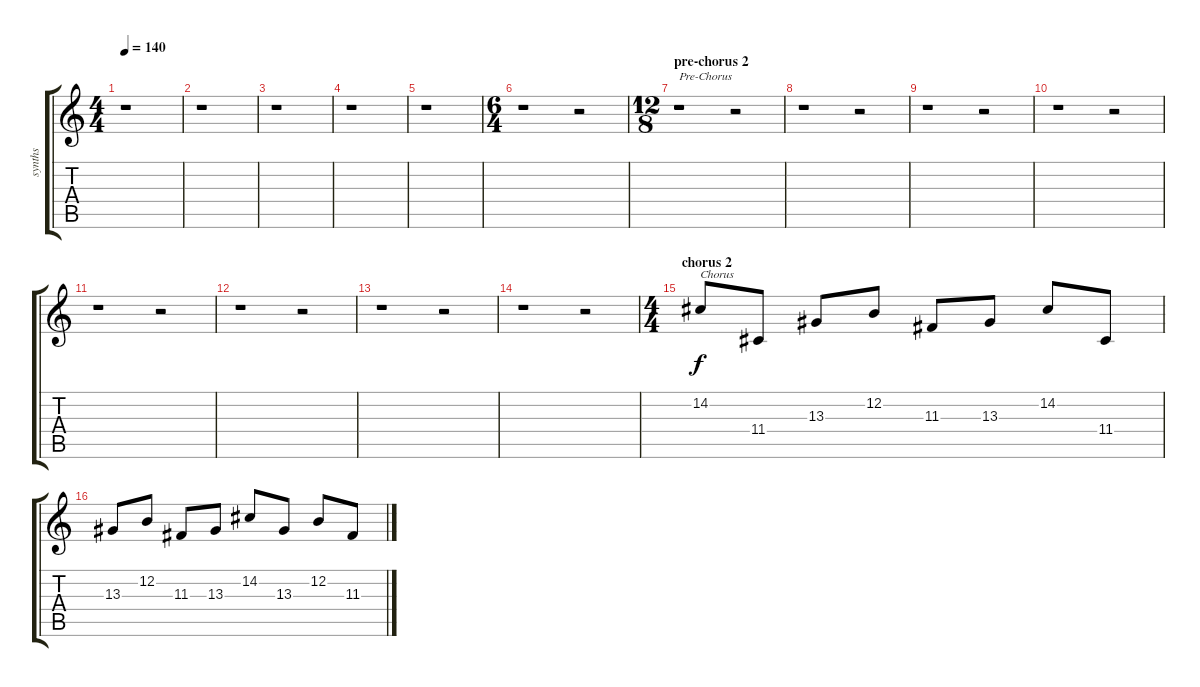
\track ("synths" "synths") {instrument lead5charang}
\staff {score tabs}
\tuning (E4 B3 G3 D3 A2 E2) {hide}
\ts (4 4)
\tempo 140
\clef g2
\ks c
r.1{dy f} |
r.1 |
r.1 |
r.1 |
r.1 |
\ts (6 4)
r.1 r.2 |
\ts (12 8)
\section ("" "pre-chorus 2")
r.1{txt "Pre-Chorus"} r.2 |
r.1 r.2 |
r.1 r.2 |
r.1 r.2 |
r.1 r.2 |
r.1 r.2 |
r.1 r.2 |
r.1 r.2 |
\ts (4 4)
\section ("" "chorus 2")
14.2.8{txt "Chorus"} 11.4.8 13.3.8 12.2.8 11.3.8 13.3.8 14.2.8 11.4.8 |
13.3.8 12.2.8 11.3.8 13.3.8 14.2.8 13.3.8 12.2.8 11.3.8
